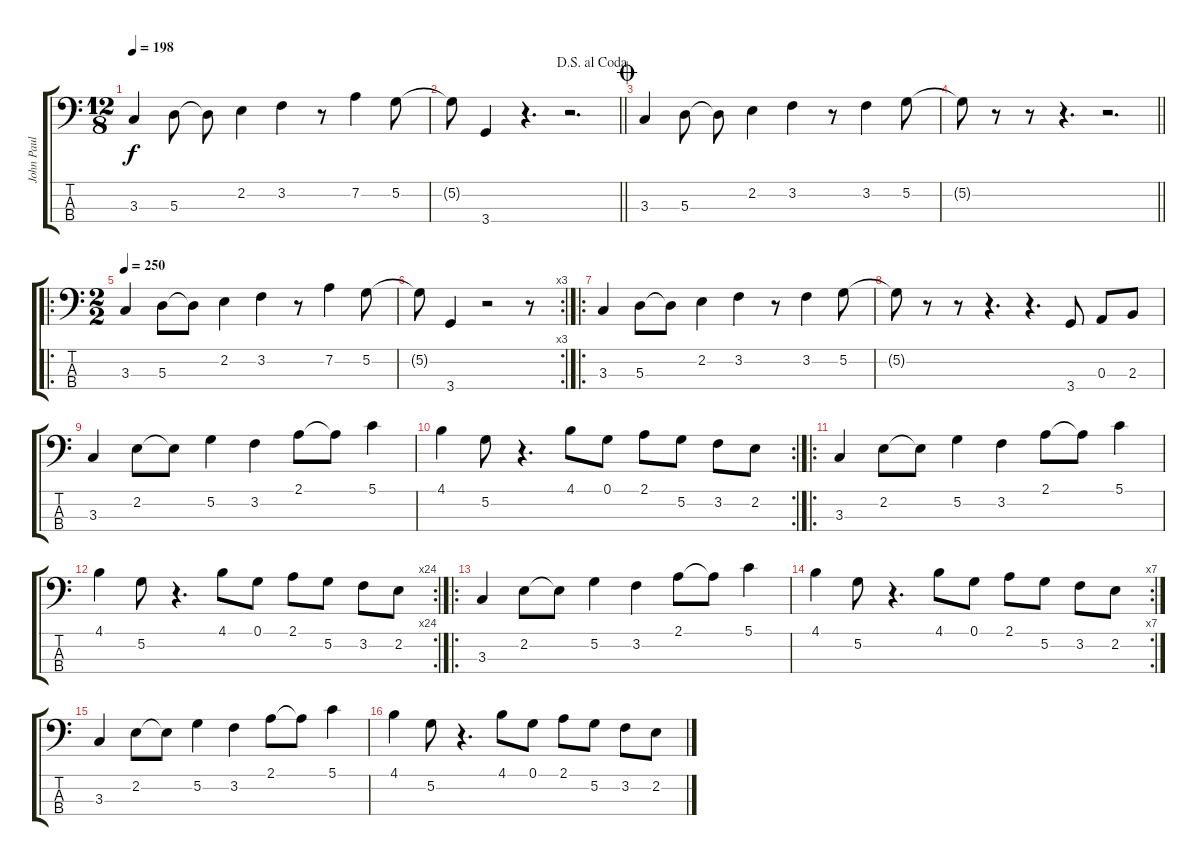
\track ("John Paul Jones (Bass)" "John Paul ") {instrument electricbassfinger}
\staff {score tabs}
\tuning (G2 D2 A1 E1) {hide}
\ts (12 8)
\tempo 198
\clef f4
\ks c
3.3.4{dy f} 5.3.8 5.3{t}.8 2.2.4 3.2.4 r.8 7.2.4 5.2.8 |
\jump dalsegnoalcoda
\barLineRight lightlight
5.2{t}.8 3.4.4 r.4{d} r.2{d} |
\jump coda
3.3.4 5.3.8 5.3{t}.8 2.2.4 3.2.4 r.8 3.2.4 5.2.8 |
\barLineRight lightlight
5.2{t}.8 r.8 r.8 r.4{d} r.2{d} |
\ro
\ts (2 2)
\tempo 250
3.3.4 5.3.8 5.3{t}.8 2.2.4 3.2.4 r.8 7.2.4 5.2.8 |
\rc 3
5.2{t}.8 3.4.4 r.2 r.8 |
\ro
3.3.4 5.3.8 5.3{t}.8 2.2.4 3.2.4 r.8 3.2.4 5.2.8 |
5.2{t}.8 r.8 r.8 r.4{d} r.4{d} 3.4.8 0.3.8 2.3.8 |
3.3.4 2.2.8 2.2{t}.8 5.2.4 3.2.4 2.1.8 2.1{t}.8 5.1.4 |
\rc 2
4.1.4 5.2.8 r.4{d} 4.1.8 0.1.8 2.1.8 5.2.8 3.2.8 2.2.8 |
\ro
3.3.4 2.2.8 2.2{t}.8 5.2.4 3.2.4 2.1.8 2.1{t}.8 5.1.4 |
\rc 24
4.1.4 5.2.8 r.4{d} 4.1.8 0.1.8 2.1.8 5.2.8 3.2.8 2.2.8 |
\ro
3.3.4 2.2.8 2.2{t}.8 5.2.4 3.2.4 2.1.8 2.1{t}.8 5.1.4 |
\rc 7
4.1.4 5.2.8 r.4{d} 4.1.8 0.1.8 2.1.8 5.2.8 3.2.8 2.2.8 |
3.3.4 2.2.8 2.2{t}.8 5.2.4 3.2.4 2.1.8 2.1{t}.8 5.1.4 |
4.1.4 5.2.8 r.4{d} 4.1.8 0.1.8 2.1.8 5.2.8 3.2.8 2.2.8
